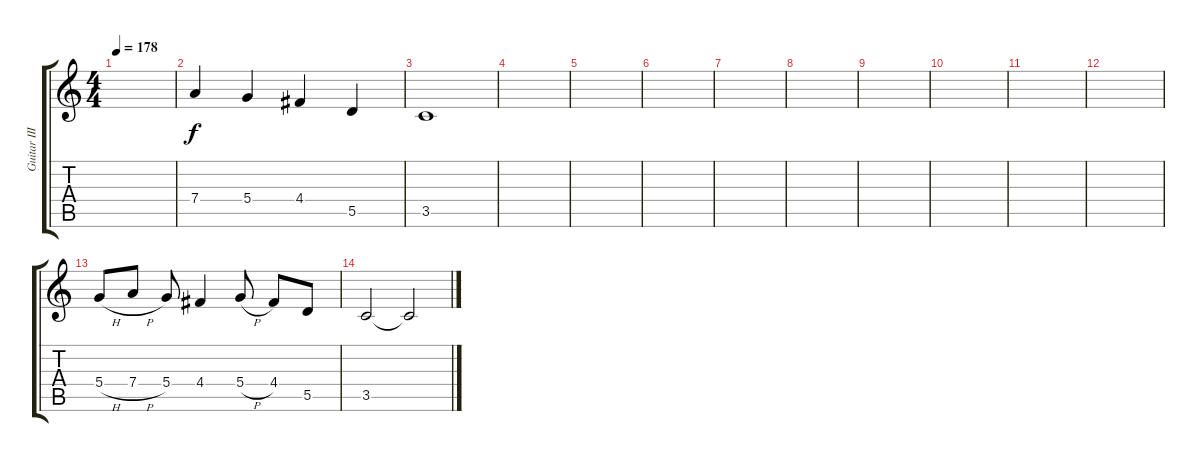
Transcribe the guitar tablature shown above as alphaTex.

\track ("Guitar III" "Guitar III") {instrument distortionguitar}
\staff {score tabs}
\tuning (E4 B3 G3 D3 A2 E2) {hide}
\ts (4 4)
\tempo 178
\clef g2
\ks c
|
7.4.4 5.4.4 4.4.4 5.5.4 |
3.5.1 |
|
|
|
|
|
|
|
|
|
5.4{h}.8 7.4{h}.8 5.4.8 4.4.4 5.4{h}.8 4.4.8 5.5.8 |
3.5.2 3.5{t}.2
